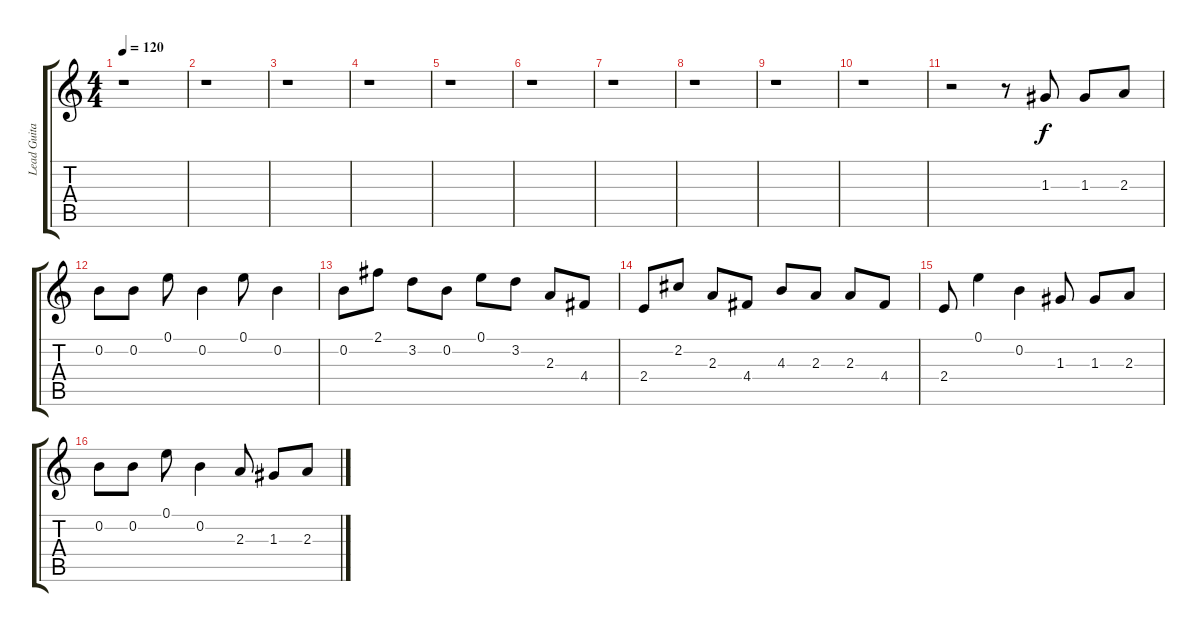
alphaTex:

\track ("Lead Guitar" "Lead Guita") {instrument distortionguitar}
\staff {score tabs}
\tuning (E4 B3 G3 D3 A2 E2) {hide}
\ts (4 4)
\tempo 120
\clef g2
\ks c
r.1{dy f} |
r.1 |
r.1 |
r.1 |
r.1 |
r.1 |
r.1 |
r.1 |
r.1 |
r.1 |
r.2 r.8 1.3.8 1.3.8 2.3.8 |
0.2.8 0.2.8 0.1.8 0.2.4 0.1.8 0.2.4 |
0.2.8 2.1.8 3.2.8 0.2.8 0.1.8 3.2.8 2.3.8 4.4.8 |
2.4.8 2.2.8 2.3.8 4.4.8 4.3.8 2.3.8 2.3.8 4.4.8 |
2.4.8 0.1.4 0.2.4 1.3.8 1.3.8 2.3.8 |
0.2.8 0.2.8 0.1.8 0.2.4 2.3.8 1.3.8 2.3.8
